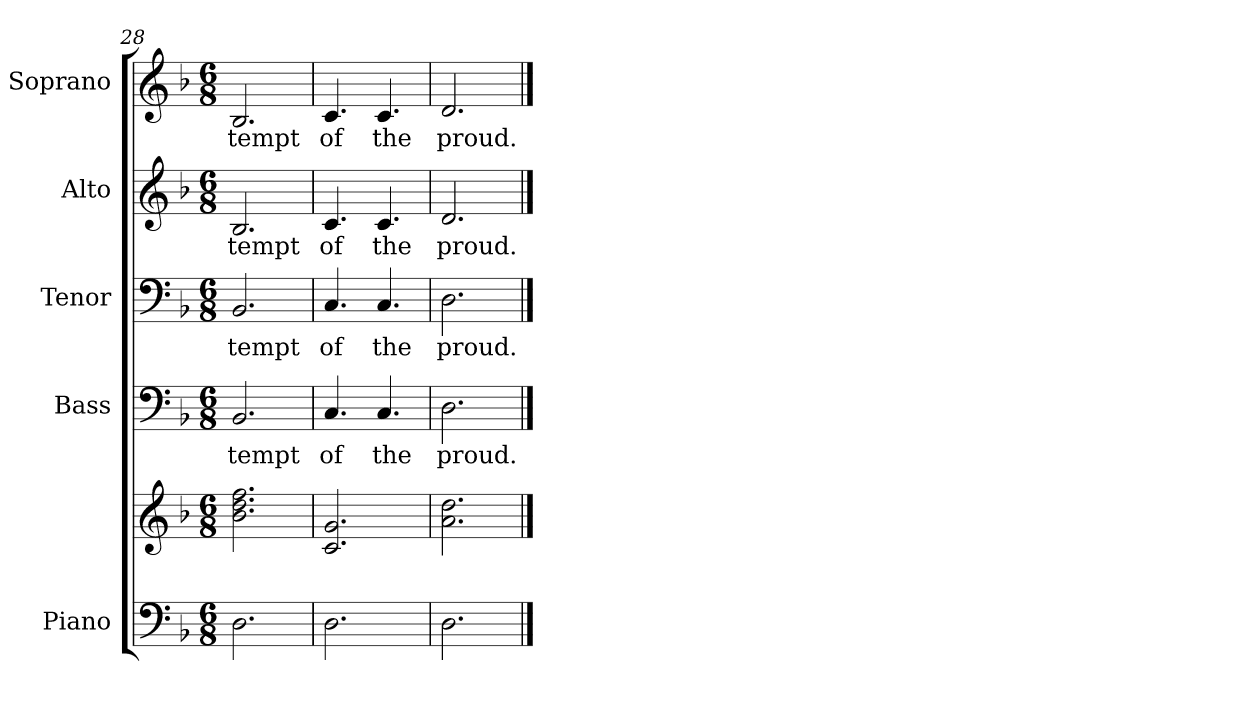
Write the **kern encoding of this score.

**kern	**kern	**kern	**text	**kern	**text	**kern	**text	**kern	**text
*part5	*part5	*part4	*part4	*part3	*part3	*part2	*part2	*part1	*part1
*staff6	*staff5	*staff4	*staff4	*staff3	*staff3	*staff2	*staff2	*staff1	*staff1
*I"Piano	*	*I"Bass	*	*I"Tenor	*	*I"Alto	*	*I"Soprano	*
*I'Pno.	*	*I'B.	*	*I'T.	*	*I'A.	*	*I'S.	*
*clefF4	*clefG2	*clefF4	*	*clefF4	*	*clefG2	*	*clefG2	*
*k[b-]	*k[b-]	*k[b-]	*	*k[b-]	*	*k[b-]	*	*k[b-]	*
*F:	*F:	*F:	*	*F:	*	*F:	*	*F:	*
*M6/8	*M6/8	*M6/8	*	*M6/8	*	*M6/8	*	*M6/8	*
=28	=28	=28	=28	=28	=28	=28	=28	=28	=28
!	!	!	!LO:LY:b:color=#000000	!	!	!	!	!	!
!	!	!	!	!	!LO:LY:b:color=#000000	!	!	!	!
!	!	!	!	!	!	!	!LO:LY:b:color=#000000	!	!
!	!	!	!	!	!	!	!	!	!LO:LY:b:color=#000000
2.Di\	2.b-i\ 2.ddi 2.ffi	2.BB-i/	tempt	2.BB-i/	tempt	2.B-i/	tempt	2.B-i/	tempt
=29	=29	=29	=29	=29	=29	=29	=29	=29	=29
!	!	!	!LO:LY:b:color=#000000	!	!	!	!	!	!
!	!	!	!	!	!LO:LY:b:color=#000000	!	!	!	!
!	!	!	!	!	!	!	!LO:LY:b:color=#000000	!	!
!	!	!	!	!	!	!	!	!	!LO:LY:b:color=#000000
2.Di\	2.ci/ 2.gi	4.Ci/	of	4.Ci/	of	4.ci/	of	4.ci/	of
!	!	!	!LO:LY:b:color=#000000	!	!	!	!	!	!
!	!	!	!	!	!LO:LY:b:color=#000000	!	!	!	!
!	!	!	!	!	!	!	!LO:LY:b:color=#000000	!	!
!	!	!	!	!	!	!	!	!	!LO:LY:b:color=#000000
.	.	4.Ci/	the	4.Ci/	the	4.ci/	the	4.ci/	the
=30	=30	=30	=30	=30	=30	=30	=30	=30	=30
!	!	!	!LO:LY:b:color=#000000	!	!	!	!	!	!
!	!	!	!	!	!LO:LY:b:color=#000000	!	!	!	!
!	!	!	!	!	!	!	!LO:LY:b:color=#000000	!	!
!	!	!	!	!	!	!	!	!	!LO:LY:b:color=#000000
2.Di\	2.ai\ 2.ddi	2.Di\	proud.	2.Di\	proud.	2.di/	proud.	2.di/	proud.
==	==	==	==	==	==	==	==	==	==
*-	*-	*-	*-	*-	*-	*-	*-	*-	*-
